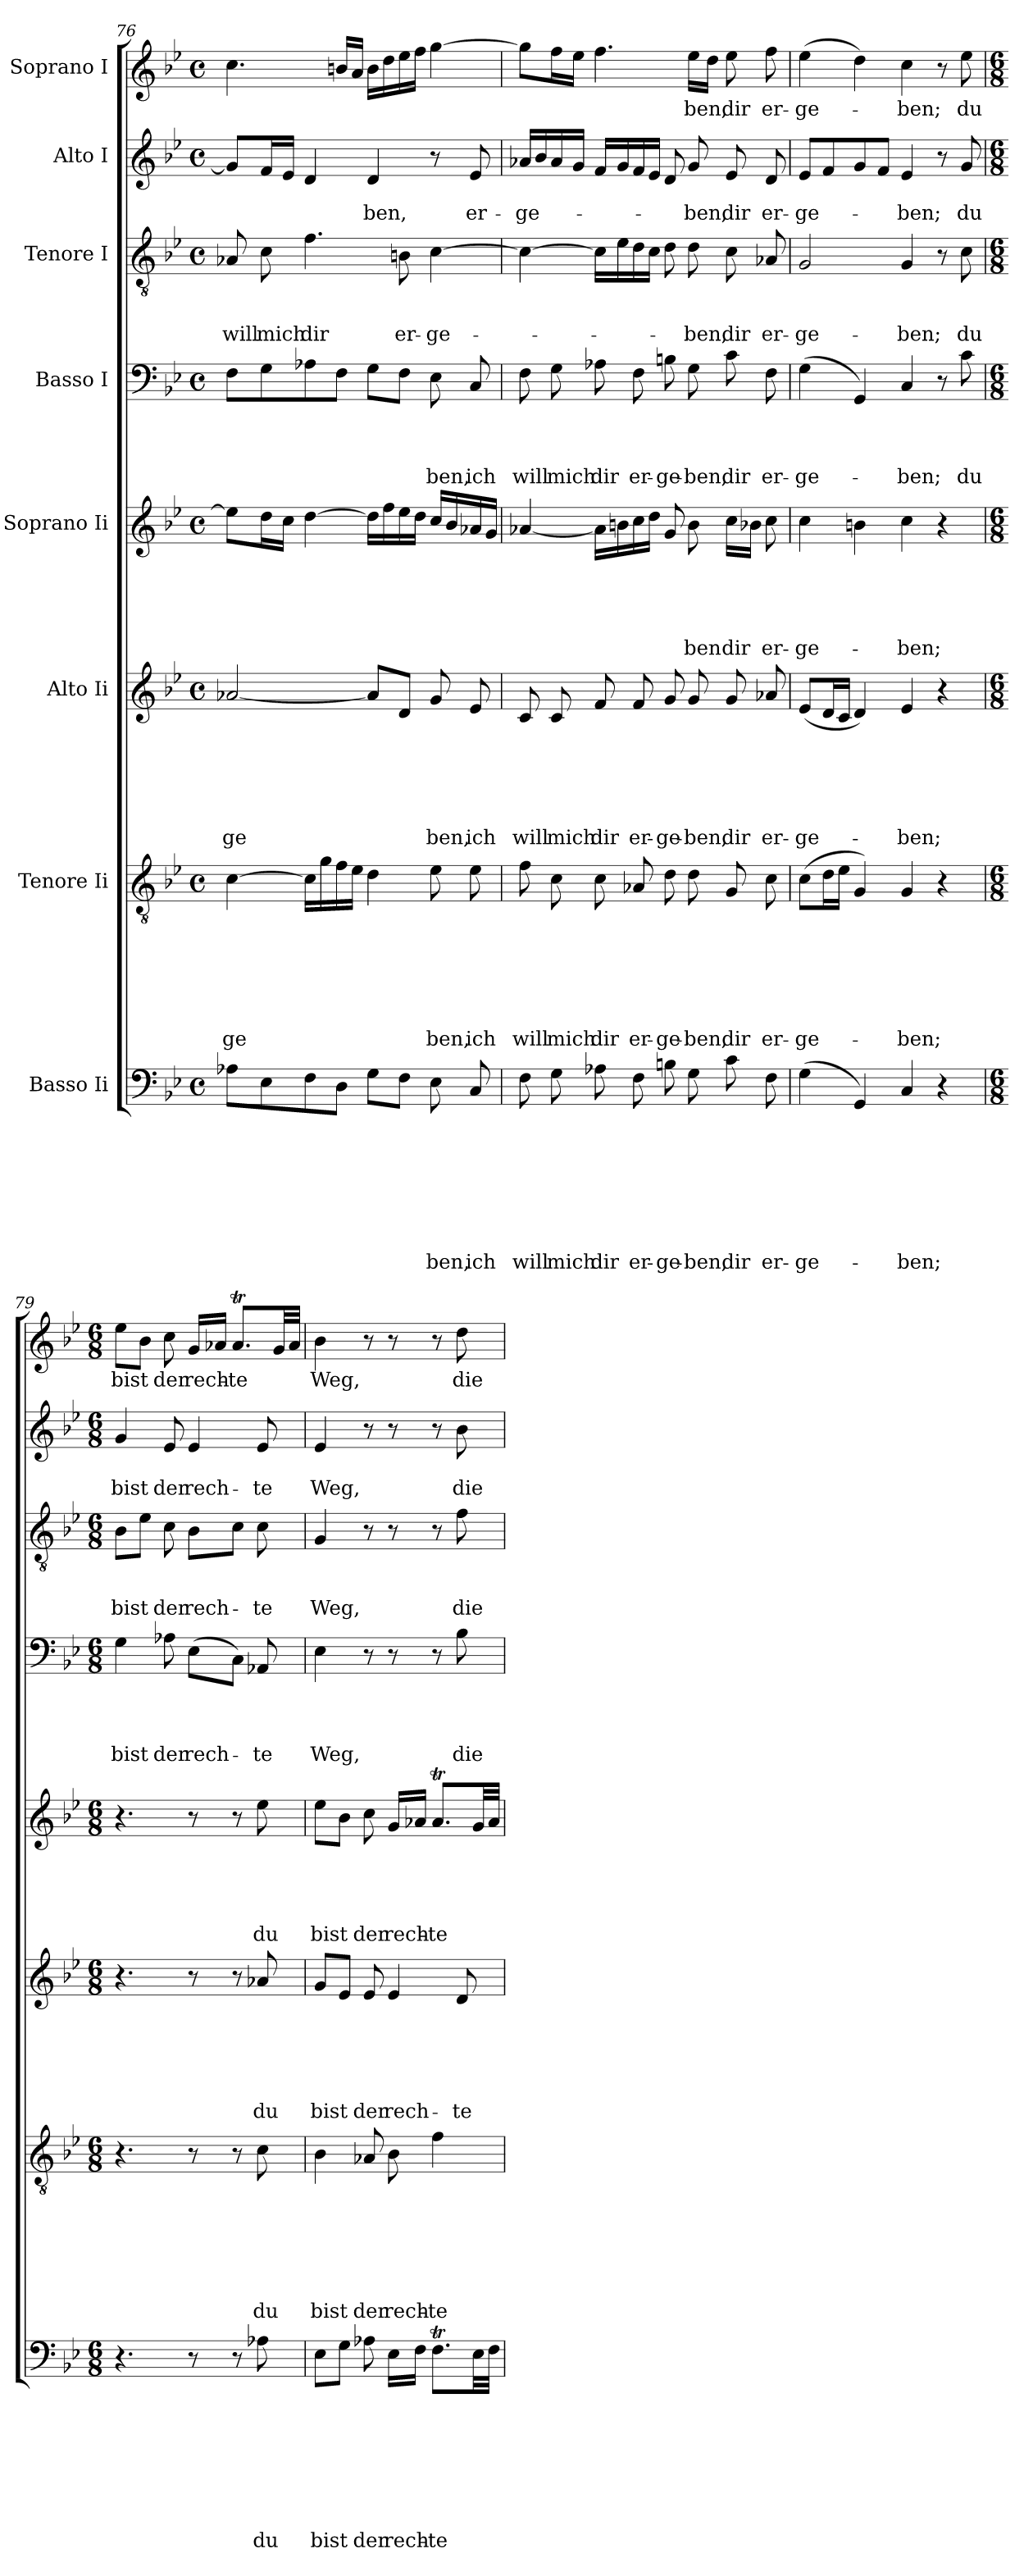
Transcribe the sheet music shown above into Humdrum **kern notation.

**kern	**text	**text	**text	**text	**text	**text	**text	**text	**kern	**text	**text	**text	**text	**text	**text	**text	**kern	**text	**text	**text	**text	**text	**text	**kern	**text	**text	**text	**text	**text	**kern	**text	**text	**text	**text	**kern	**text	**text	**text	**kern	**text	**text	**kern	**text
*part8	*part8	*part8	*part8	*part8	*part8	*part8	*part8	*part8	*part7	*part7	*part7	*part7	*part7	*part7	*part7	*part7	*part6	*part6	*part6	*part6	*part6	*part6	*part6	*part5	*part5	*part5	*part5	*part5	*part5	*part4	*part4	*part4	*part4	*part4	*part3	*part3	*part3	*part3	*part2	*part2	*part2	*part1	*part1
*staff8	*staff8	*staff8	*staff8	*staff8	*staff8	*staff8	*staff8	*staff8	*staff7	*staff7	*staff7	*staff7	*staff7	*staff7	*staff7	*staff7	*staff6	*staff6	*staff6	*staff6	*staff6	*staff6	*staff6	*staff5	*staff5	*staff5	*staff5	*staff5	*staff5	*staff4	*staff4	*staff4	*staff4	*staff4	*staff3	*staff3	*staff3	*staff3	*staff2	*staff2	*staff2	*staff1	*staff1
*I"Basso Ii	*	*	*	*	*	*	*	*	*I"Tenore Ii	*	*	*	*	*	*	*	*I"Alto Ii	*	*	*	*	*	*	*I"Soprano Ii	*	*	*	*	*	*I"Basso I	*	*	*	*	*I"Tenore I	*	*	*	*I"Alto I	*	*	*I"Soprano I	*
!!LO:LB:g=z
*clefF4	*	*	*	*	*	*	*	*	*clefGv2	*	*	*	*	*	*	*	*clefG2	*	*	*	*	*	*	*clefG2	*	*	*	*	*	*clefF4	*	*	*	*	*clefGv2	*	*	*	*clefG2	*	*	*clefG2	*
*k[b-e-]	*	*	*	*	*	*	*	*	*k[b-e-]	*	*	*	*	*	*	*	*k[b-e-]	*	*	*	*	*	*	*k[b-e-]	*	*	*	*	*	*k[b-e-]	*	*	*	*	*k[b-e-]	*	*	*	*k[b-e-]	*	*	*k[b-e-]	*
*B-:	*	*	*	*	*	*	*	*	*B-:	*	*	*	*	*	*	*	*B-:	*	*	*	*	*	*	*B-:	*	*	*	*	*	*B-:	*	*	*	*	*B-:	*	*	*	*B-:	*	*	*B-:	*
*M4/4	*	*	*	*	*	*	*	*	*M4/4	*	*	*	*	*	*	*	*M4/4	*	*	*	*	*	*	*M4/4	*	*	*	*	*	*M4/4	*	*	*	*	*M4/4	*	*	*	*M4/4	*	*	*M4/4	*
*met(c)	*	*	*	*	*	*	*	*	*met(c)	*	*	*	*	*	*	*	*met(c)	*	*	*	*	*	*	*met(c)	*	*	*	*	*	*met(c)	*	*	*	*	*met(c)	*	*	*	*met(c)	*	*	*met(c)	*
=76	=76	=76	=76	=76	=76	=76	=76	=76	=76	=76	=76	=76	=76	=76	=76	=76	=76	=76	=76	=76	=76	=76	=76	=76	=76	=76	=76	=76	=76	=76	=76	=76	=76	=76	=76	=76	=76	=76	=76	=76	=76	=76	=76
!	!	!	!	!	!	!	!	!	!	!	!	!	!	!	!	!LO:LY:b	!	!	!	!	!	!	!LO:LY:b	!	!	!	!	!	!	!	!	!	!	!	!	!	!	!LO:LY:b	!	!	!	!	!
8A-X\L	.	.	.	.	.	.	.	.	[>4c\	.	.	.	.	.	.	-ge	[<2a-X/	.	.	.	.	.	-ge	8ee-\L]	.	.	.	.	.	8F\L	.	.	.	.	8A-X/	.	.	will	8g/L]	.	.	4.cc\	.
!	!	!	!	!	!	!	!	!	!	!	!	!	!	!	!	!	!	!	!	!	!	!	!	!	!	!	!	!	!	!	!	!	!	!	!	!	!	!LO:LY:b	!	!	!	!	!
8E-\	.	.	.	.	.	.	.	.	.	.	.	.	.	.	.	.	.	.	.	.	.	.	.	16dd\L	.	.	.	.	.	8G\	.	.	.	.	8c\	.	.	mich	16f/L	.	.	.	.
.	.	.	.	.	.	.	.	.	.	.	.	.	.	.	.	.	.	.	.	.	.	.	.	16cc\JJ	.	.	.	.	.	.	.	.	.	.	.	.	.	.	16e-/JJ	.	.	.	.
!	!	!	!	!	!	!	!	!	!	!	!	!	!	!	!	!	!	!	!	!	!	!	!	!	!	!	!	!	!	!	!	!	!	!	!	!	!	!LO:LY:b	!	!	!	!	!
8F\	.	.	.	.	.	.	.	.	16c\LL]	.	.	.	.	.	.	.	.	.	.	.	.	.	.	[>4dd\	.	.	.	.	.	8A-X\	.	.	.	.	4.f\	.	.	dir	4d/	.	.	.	.
.	.	.	.	.	.	.	.	.	16g\	.	.	.	.	.	.	.	.	.	.	.	.	.	.	.	.	.	.	.	.	.	.	.	.	.	.	.	.	.	.	.	.	.	.
8D\J	.	.	.	.	.	.	.	.	16f\	.	.	.	.	.	.	.	.	.	.	.	.	.	.	.	.	.	.	.	.	8F\J	.	.	.	.	.	.	.	.	.	.	.	16bn/LL	.
.	.	.	.	.	.	.	.	.	16e-\JJ	.	.	.	.	.	.	.	.	.	.	.	.	.	.	.	.	.	.	.	.	.	.	.	.	.	.	.	.	.	.	.	.	16a/JJ	.
!	!	!	!	!	!	!	!	!	!	!	!	!	!	!	!	!	!	!	!	!	!	!	!	!	!	!	!	!	!	!	!	!	!	!	!	!	!	!	!	!	!LO:LY:b	!	!
8G\L	.	.	.	.	.	.	.	.	4d\	.	.	.	.	.	.	.	8a-/L]	.	.	.	.	.	.	16dd\LL]	.	.	.	.	.	8G\L	.	.	.	.	.	.	.	.	4d/	.	-ben,	16b\LL	.
.	.	.	.	.	.	.	.	.	.	.	.	.	.	.	.	.	.	.	.	.	.	.	.	16ff\	.	.	.	.	.	.	.	.	.	.	.	.	.	.	.	.	.	16dd\	.
!	!	!	!	!	!	!	!	!	!	!	!	!	!	!	!	!	!	!	!	!	!	!	!	!	!	!	!	!	!	!	!	!	!	!	!	!	!	!LO:LY:b	!	!	!	!	!
8F\J	.	.	.	.	.	.	.	.	.	.	.	.	.	.	.	.	8d/J	.	.	.	.	.	.	16ee-\	.	.	.	.	.	8F\J	.	.	.	.	8Bn\	.	.	er-	.	.	.	16ee-\	.
.	.	.	.	.	.	.	.	.	.	.	.	.	.	.	.	.	.	.	.	.	.	.	.	16dd\JJ	.	.	.	.	.	.	.	.	.	.	.	.	.	.	.	.	.	16ff\JJ	.
!	!	!	!	!	!	!	!	!LO:LY:b	!	!	!	!	!	!	!	!LO:LY:b	!	!	!	!	!	!	!LO:LY:b	!	!	!	!	!	!	!	!	!	!	!LO:LY:b	!	!	!	!LO:LY:b	!	!	!	!	!
8E-\	.	.	.	.	.	.	.	-ben,	8e-\	.	.	.	.	.	.	ben,	8g/	.	.	.	.	.	ben,	16cc/LL	.	.	.	.	.	8E-\	.	.	.	-ben,	[>4c\	.	.	-ge-	8r	.	.	[>4gg\	.
.	.	.	.	.	.	.	.	.	.	.	.	.	.	.	.	.	.	.	.	.	.	.	.	16b-/	.	.	.	.	.	.	.	.	.	.	.	.	.	.	.	.	.	.	.
!	!	!	!	!	!	!	!	!LO:LY:b	!	!	!	!	!	!	!	!LO:LY:b	!	!	!	!	!	!	!LO:LY:b	!	!	!	!	!	!	!	!	!	!	!LO:LY:b	!	!	!	!	!	!	!LO:LY:b	!	!
8C/	.	.	.	.	.	.	.	ich	8e-\	.	.	.	.	.	.	ich	8e-/	.	.	.	.	.	ich	16a-X/	.	.	.	.	.	8C/	.	.	.	ich	.	.	.	.	8e-/	.	er-	.	.
.	.	.	.	.	.	.	.	.	.	.	.	.	.	.	.	.	.	.	.	.	.	.	.	16g/JJ	.	.	.	.	.	.	.	.	.	.	.	.	.	.	.	.	.	.	.
=77	=77	=77	=77	=77	=77	=77	=77	=77	=77	=77	=77	=77	=77	=77	=77	=77	=77	=77	=77	=77	=77	=77	=77	=77	=77	=77	=77	=77	=77	=77	=77	=77	=77	=77	=77	=77	=77	=77	=77	=77	=77	=77	=77
!	!	!	!	!	!	!	!	!LO:LY:b	!	!	!	!	!	!	!	!LO:LY:b	!	!	!	!	!	!	!LO:LY:b	!	!	!	!	!	!	!	!	!	!	!LO:LY:b	!	!	!	!	!	!	!LO:LY:b	!	!
8F\	.	.	.	.	.	.	.	will	8f\	.	.	.	.	.	.	will	8c/	.	.	.	.	.	will	[>4a-X/	.	.	.	.	.	8F\	.	.	.	will	4c\_	.	.	.	16a-X/LL	.	-ge-	8gg\L]	.
.	.	.	.	.	.	.	.	.	.	.	.	.	.	.	.	.	.	.	.	.	.	.	.	.	.	.	.	.	.	.	.	.	.	.	.	.	.	.	16b-/	.	.	.	.
!	!	!	!	!	!	!	!	!LO:LY:b	!	!	!	!	!	!	!	!LO:LY:b	!	!	!	!	!	!	!LO:LY:b	!	!	!	!	!	!	!	!	!	!	!LO:LY:b	!	!	!	!	!	!	!	!	!
8G\	.	.	.	.	.	.	.	mich	8c\	.	.	.	.	.	.	mich	8c/	.	.	.	.	.	mich	.	.	.	.	.	.	8G\	.	.	.	mich	.	.	.	.	16a-/	.	.	16ff\L	.
.	.	.	.	.	.	.	.	.	.	.	.	.	.	.	.	.	.	.	.	.	.	.	.	.	.	.	.	.	.	.	.	.	.	.	.	.	.	.	16g/JJ	.	.	16ee-\JJ	.
!	!	!	!	!	!	!	!	!LO:LY:b	!	!	!	!	!	!	!	!LO:LY:b	!	!	!	!	!	!	!LO:LY:b	!	!	!	!	!	!	!	!	!	!	!LO:LY:b	!	!	!	!	!	!	!	!	!
8A-X\	.	.	.	.	.	.	.	dir	8c\	.	.	.	.	.	.	dir	8f/	.	.	.	.	.	dir	16a-\LL]	.	.	.	.	.	8A-X\	.	.	.	dir	16c\LL]	.	.	.	16f/LL	.	.	4.ff\	.
.	.	.	.	.	.	.	.	.	.	.	.	.	.	.	.	.	.	.	.	.	.	.	.	16bn\	.	.	.	.	.	.	.	.	.	.	16e-\	.	.	.	16g/	.	.	.	.
!	!	!	!	!	!	!	!	!LO:LY:b	!	!	!	!	!	!	!	!LO:LY:b	!	!	!	!	!	!	!LO:LY:b	!	!	!	!	!	!	!	!	!	!	!LO:LY:b	!	!	!	!	!	!	!	!	!
8F\	.	.	.	.	.	.	.	er-	8A-X/	.	.	.	.	.	.	er-	8f/	.	.	.	.	.	er-	16cc\	.	.	.	.	.	8F\	.	.	.	er-	16d\	.	.	.	16f/	.	.	.	.
.	.	.	.	.	.	.	.	.	.	.	.	.	.	.	.	.	.	.	.	.	.	.	.	16dd\JJ	.	.	.	.	.	.	.	.	.	.	16c\JJ	.	.	.	16e-/JJ	.	.	.	.
!	!	!	!	!	!	!	!	!LO:LY:b	!	!	!	!	!	!	!	!LO:LY:b	!	!	!	!	!	!	!LO:LY:b	!	!	!	!	!	!	!	!	!	!	!LO:LY:b	!	!	!	!	!	!	!	!	!
8Bn\	.	.	.	.	.	.	.	-ge-	8d\	.	.	.	.	.	.	-ge-	8g/	.	.	.	.	.	-ge-	8g/	.	.	.	.	.	8Bn\	.	.	.	-ge-	8d\	.	.	.	8d/	.	.	.	.
!	!	!	!	!	!	!	!	!LO:LY:b	!	!	!	!	!	!	!	!LO:LY:b	!	!	!	!	!	!	!LO:LY:b	!	!	!	!	!	!LO:LY:b	!	!	!	!	!LO:LY:b	!	!	!	!LO:LY:b	!	!	!LO:LY:b	!	!LO:LY:b
8G\	.	.	.	.	.	.	.	-ben,	8d\	.	.	.	.	.	.	-ben,	8g/	.	.	.	.	.	-ben,	8b\	.	.	.	.	-ben	8G\	.	.	.	-ben,	8d\	.	.	-ben,	8g/	.	-ben,	16ee-\LL	-ben,
.	.	.	.	.	.	.	.	.	.	.	.	.	.	.	.	.	.	.	.	.	.	.	.	.	.	.	.	.	.	.	.	.	.	.	.	.	.	.	.	.	.	16dd\JJ	.
!	!	!	!	!	!	!	!	!LO:LY:b	!	!	!	!	!	!	!	!LO:LY:b	!	!	!	!	!	!	!LO:LY:b	!	!	!	!	!	!LO:LY:b	!	!	!	!	!LO:LY:b	!	!	!	!LO:LY:b	!	!	!LO:LY:b	!	!LO:LY:b
8c\	.	.	.	.	.	.	.	dir	8G/	.	.	.	.	.	.	dir	8g/	.	.	.	.	.	dir	16cc\LL	.	.	.	.	dir	8c\	.	.	.	dir	8c\	.	.	dir	8e-/	.	dir	8ee-\	dir
.	.	.	.	.	.	.	.	.	.	.	.	.	.	.	.	.	.	.	.	.	.	.	.	16b-X\JJ	.	.	.	.	.	.	.	.	.	.	.	.	.	.	.	.	.	.	.
!	!	!	!	!	!	!	!	!LO:LY:b	!	!	!	!	!	!	!	!LO:LY:b	!	!	!	!	!	!	!LO:LY:b	!	!	!	!	!	!LO:LY:b	!	!	!	!	!LO:LY:b	!	!	!	!LO:LY:b	!	!	!LO:LY:b	!	!LO:LY:b
8F\	.	.	.	.	.	.	.	er-	8c\	.	.	.	.	.	.	er-	8a-X/	.	.	.	.	.	er-	8cc\	.	.	.	.	er-	8F\	.	.	.	er-	8A-X/	.	.	er-	8d/	.	er-	8ff\	er-
=78	=78	=78	=78	=78	=78	=78	=78	=78	=78	=78	=78	=78	=78	=78	=78	=78	=78	=78	=78	=78	=78	=78	=78	=78	=78	=78	=78	=78	=78	=78	=78	=78	=78	=78	=78	=78	=78	=78	=78	=78	=78	=78	=78
!	!	!	!	!	!	!	!	!LO:LY:b	!	!	!	!	!	!	!	!LO:LY:b	!	!	!	!	!	!	!LO:LY:b	!	!	!	!	!	!LO:LY:b	!	!	!	!	!LO:LY:b	!	!	!	!LO:LY:b	!	!	!LO:LY:b	!	!LO:LY:b
(>4G\	.	.	.	.	.	.	.	-ge-	(>8c\L	.	.	.	.	.	.	-ge-	(<8e-/L	.	.	.	.	.	-ge-	4cc\	.	.	.	.	-ge-	(>4G\	.	.	.	-ge-	2G/	.	.	-ge-	8e-/L	.	-ge-	(>4ee-\	-ge-
.	.	.	.	.	.	.	.	.	16d\L	.	.	.	.	.	.	.	16d/L	.	.	.	.	.	.	.	.	.	.	.	.	.	.	.	.	.	.	.	.	.	8f/	.	.	.	.
.	.	.	.	.	.	.	.	.	16e-\JJ	.	.	.	.	.	.	.	16c/JJ	.	.	.	.	.	.	.	.	.	.	.	.	.	.	.	.	.	.	.	.	.	.	.	.	.	.
4GG/)	.	.	.	.	.	.	.	.	4G/)	.	.	.	.	.	.	.	4d/)	.	.	.	.	.	.	4bn\	.	.	.	.	.	4GG/)	.	.	.	.	.	.	.	.	8g/	.	.	4dd\)	.
.	.	.	.	.	.	.	.	.	.	.	.	.	.	.	.	.	.	.	.	.	.	.	.	.	.	.	.	.	.	.	.	.	.	.	.	.	.	.	8f/J	.	.	.	.
!	!	!	!	!	!	!	!	!LO:LY:b	!	!	!	!	!	!	!	!LO:LY:b	!	!	!	!	!	!	!LO:LY:b	!	!	!	!	!	!LO:LY:b	!	!	!	!	!LO:LY:b	!	!	!	!LO:LY:b	!	!	!LO:LY:b	!	!LO:LY:b
4C/	.	.	.	.	.	.	.	-ben;	4G/	.	.	.	.	.	.	-ben;	4e-/	.	.	.	.	.	-ben;	4cc\	.	.	.	.	-ben;	4C/	.	.	.	-ben;	4G/	.	.	-ben;	4e-/	.	-ben;	4cc\	-ben;
4r	.	.	.	.	.	.	.	.	4r	.	.	.	.	.	.	.	4r	.	.	.	.	.	.	4r	.	.	.	.	.	8r	.	.	.	.	8r	.	.	.	8r	.	.	8r	.
!	!	!	!	!	!	!	!	!	!	!	!	!	!	!	!	!	!	!	!	!	!	!	!	!	!	!	!	!	!	!	!	!	!	!LO:LY:b	!	!	!	!LO:LY:b	!	!	!LO:LY:b	!	!LO:LY:b
.	.	.	.	.	.	.	.	.	.	.	.	.	.	.	.	.	.	.	.	.	.	.	.	.	.	.	.	.	.	8c\	.	.	.	du	8c\	.	.	du	8g/	.	du	8ee-\	du
!!LO:PB:g=z
=79	=79	=79	=79	=79	=79	=79	=79	=79	=79	=79	=79	=79	=79	=79	=79	=79	=79	=79	=79	=79	=79	=79	=79	=79	=79	=79	=79	=79	=79	=79	=79	=79	=79	=79	=79	=79	=79	=79	=79	=79	=79	=79	=79
*M6/8	*	*	*	*	*	*	*	*	*M6/8	*	*	*	*	*	*	*	*M6/8	*	*	*	*	*	*	*M6/8	*	*	*	*	*	*M6/8	*	*	*	*	*M6/8	*	*	*	*M6/8	*	*	*M6/8	*
!	!	!	!	!	!	!	!	!	!	!	!	!	!	!	!	!	!	!	!	!	!	!	!	!	!	!	!	!	!	!	!	!	!	!LO:LY:b	!	!	!	!LO:LY:b	!	!	!LO:LY:b	!	!LO:LY:b
4.r	.	.	.	.	.	.	.	.	4.r	.	.	.	.	.	.	.	4.r	.	.	.	.	.	.	4.r	.	.	.	.	.	4G\	.	.	.	bist	8B-\L	.	.	bist	4g/	.	bist	8ee-\L	bist
.	.	.	.	.	.	.	.	.	.	.	.	.	.	.	.	.	.	.	.	.	.	.	.	.	.	.	.	.	.	.	.	.	.	.	8e-\J	.	.	.	.	.	.	8b-\J	.
!	!	!	!	!	!	!	!	!	!	!	!	!	!	!	!	!	!	!	!	!	!	!	!	!	!	!	!	!	!	!	!	!	!	!LO:LY:b	!	!	!	!LO:LY:b	!	!	!LO:LY:b	!	!LO:LY:b
.	.	.	.	.	.	.	.	.	.	.	.	.	.	.	.	.	.	.	.	.	.	.	.	.	.	.	.	.	.	8A-X\	.	.	.	der	8c\	.	.	der	8e-/	.	der	8cc\	der
!	!	!	!	!	!	!	!	!	!	!	!	!	!	!	!	!	!	!	!	!	!	!	!	!	!	!	!	!	!	!	!	!	!	!LO:LY:b	!	!	!	!LO:LY:b	!	!	!LO:LY:b	!	!LO:LY:b
8r	.	.	.	.	.	.	.	.	8r	.	.	.	.	.	.	.	8r	.	.	.	.	.	.	8r	.	.	.	.	.	(>8E-\L	.	.	.	rech-	8B-\L	.	.	rech-	4e-/	.	rech-	16g/LL	rech-
.	.	.	.	.	.	.	.	.	.	.	.	.	.	.	.	.	.	.	.	.	.	.	.	.	.	.	.	.	.	.	.	.	.	.	.	.	.	.	.	.	.	16a-X/JJ	.
!	!	!	!	!	!	!	!	!	!	!	!	!	!	!	!	!	!	!	!	!	!	!	!	!	!	!	!	!	!	!	!	!	!	!	!	!	!	!	!	!	!	!	!LO:LY:b
8r	.	.	.	.	.	.	.	.	8r	.	.	.	.	.	.	.	8r	.	.	.	.	.	.	8r	.	.	.	.	.	8C\J)	.	.	.	.	8c\J	.	.	.	.	.	.	8.a-T/L	-te
!	!	!	!	!	!	!	!	!LO:LY:b	!	!	!	!	!	!	!	!LO:LY:b	!	!	!	!	!	!	!LO:LY:b	!	!	!	!	!	!LO:LY:b	!	!	!	!	!LO:LY:b	!	!	!	!LO:LY:b	!	!	!LO:LY:b	!	!
8A-X\	.	.	.	.	.	.	.	du	8c\	.	.	.	.	.	.	du	8a-X/	.	.	.	.	.	du	8ee-\	.	.	.	.	du	8AA-X/	.	.	.	-te	8c\	.	.	-te	8e-/	.	-te	.	.
.	.	.	.	.	.	.	.	.	.	.	.	.	.	.	.	.	.	.	.	.	.	.	.	.	.	.	.	.	.	.	.	.	.	.	.	.	.	.	.	.	.	32g/LL	.
.	.	.	.	.	.	.	.	.	.	.	.	.	.	.	.	.	.	.	.	.	.	.	.	.	.	.	.	.	.	.	.	.	.	.	.	.	.	.	.	.	.	32a-/JJJ	.
=80	=80	=80	=80	=80	=80	=80	=80	=80	=80	=80	=80	=80	=80	=80	=80	=80	=80	=80	=80	=80	=80	=80	=80	=80	=80	=80	=80	=80	=80	=80	=80	=80	=80	=80	=80	=80	=80	=80	=80	=80	=80	=80	=80
!	!	!	!	!	!	!	!	!LO:LY:b	!	!	!	!	!	!	!	!LO:LY:b	!	!	!	!	!	!	!LO:LY:b	!	!	!	!	!	!LO:LY:b	!	!	!	!	!LO:LY:b	!	!	!	!LO:LY:b	!	!	!LO:LY:b	!	!LO:LY:b
8E-\L	.	.	.	.	.	.	.	bist	4B-\	.	.	.	.	.	.	bist	8g/L	.	.	.	.	.	bist	8ee-\L	.	.	.	.	bist	4E-\	.	.	.	Weg,	4G/	.	.	Weg,	4e-/	.	Weg,	4b-\	Weg,
8G\J	.	.	.	.	.	.	.	.	.	.	.	.	.	.	.	.	8e-/J	.	.	.	.	.	.	8b-\J	.	.	.	.	.	.	.	.	.	.	.	.	.	.	.	.	.	.	.
!	!	!	!	!	!	!	!	!LO:LY:b	!	!	!	!	!	!	!	!LO:LY:b	!	!	!	!	!	!	!LO:LY:b	!	!	!	!	!	!LO:LY:b	!	!	!	!	!	!	!	!	!	!	!	!	!	!
8A-X\	.	.	.	.	.	.	.	der	8A-X/	.	.	.	.	.	.	der	8e-/	.	.	.	.	.	der	8cc\	.	.	.	.	der	8r	.	.	.	.	8r	.	.	.	8r	.	.	8r	.
!	!	!	!	!	!	!	!	!LO:LY:b	!	!	!	!	!	!	!	!LO:LY:b	!	!	!	!	!	!	!LO:LY:b	!	!	!	!	!	!LO:LY:b	!	!	!	!	!	!	!	!	!	!	!	!	!	!
16E-\LL	.	.	.	.	.	.	.	rech-	8B-\	.	.	.	.	.	.	rech-	4e-/	.	.	.	.	.	rech-	16g/LL	.	.	.	.	rech-	8r	.	.	.	.	8r	.	.	.	8r	.	.	8r	.
16F\JJ	.	.	.	.	.	.	.	.	.	.	.	.	.	.	.	.	.	.	.	.	.	.	.	16a-X/JJ	.	.	.	.	.	.	.	.	.	.	.	.	.	.	.	.	.	.	.
!	!	!	!	!	!	!	!	!LO:LY:b	!	!	!	!	!	!	!	!LO:LY:b	!	!	!	!	!	!	!	!	!	!	!	!	!LO:LY:b	!	!	!	!	!	!	!	!	!	!	!	!	!	!
8.FT\L	.	.	.	.	.	.	.	-te	4f\	.	.	.	.	.	.	-te	.	.	.	.	.	.	.	8.a-T/L	.	.	.	.	-te	8r	.	.	.	.	8r	.	.	.	8r	.	.	8r	.
!	!	!	!	!	!	!	!	!	!	!	!	!	!	!	!	!	!	!	!	!	!	!	!LO:LY:b	!	!	!	!	!	!	!	!	!	!	!LO:LY:b	!	!	!	!LO:LY:b	!	!	!LO:LY:b	!	!LO:LY:b
.	.	.	.	.	.	.	.	.	.	.	.	.	.	.	.	.	8d/	.	.	.	.	.	-te	.	.	.	.	.	.	8B-\	.	.	.	die	8f\	.	.	die	8b-\	.	die	8dd\	die
32E-\LL	.	.	.	.	.	.	.	.	.	.	.	.	.	.	.	.	.	.	.	.	.	.	.	32g/LL	.	.	.	.	.	.	.	.	.	.	.	.	.	.	.	.	.	.	.
32F\JJJ	.	.	.	.	.	.	.	.	.	.	.	.	.	.	.	.	.	.	.	.	.	.	.	32a-/JJJ	.	.	.	.	.	.	.	.	.	.	.	.	.	.	.	.	.	.	.
=	=	=	=	=	=	=	=	=	=	=	=	=	=	=	=	=	=	=	=	=	=	=	=	=	=	=	=	=	=	=	=	=	=	=	=	=	=	=	=	=	=	=	=
*-	*-	*-	*-	*-	*-	*-	*-	*-	*-	*-	*-	*-	*-	*-	*-	*-	*-	*-	*-	*-	*-	*-	*-	*-	*-	*-	*-	*-	*-	*-	*-	*-	*-	*-	*-	*-	*-	*-	*-	*-	*-	*-	*-
